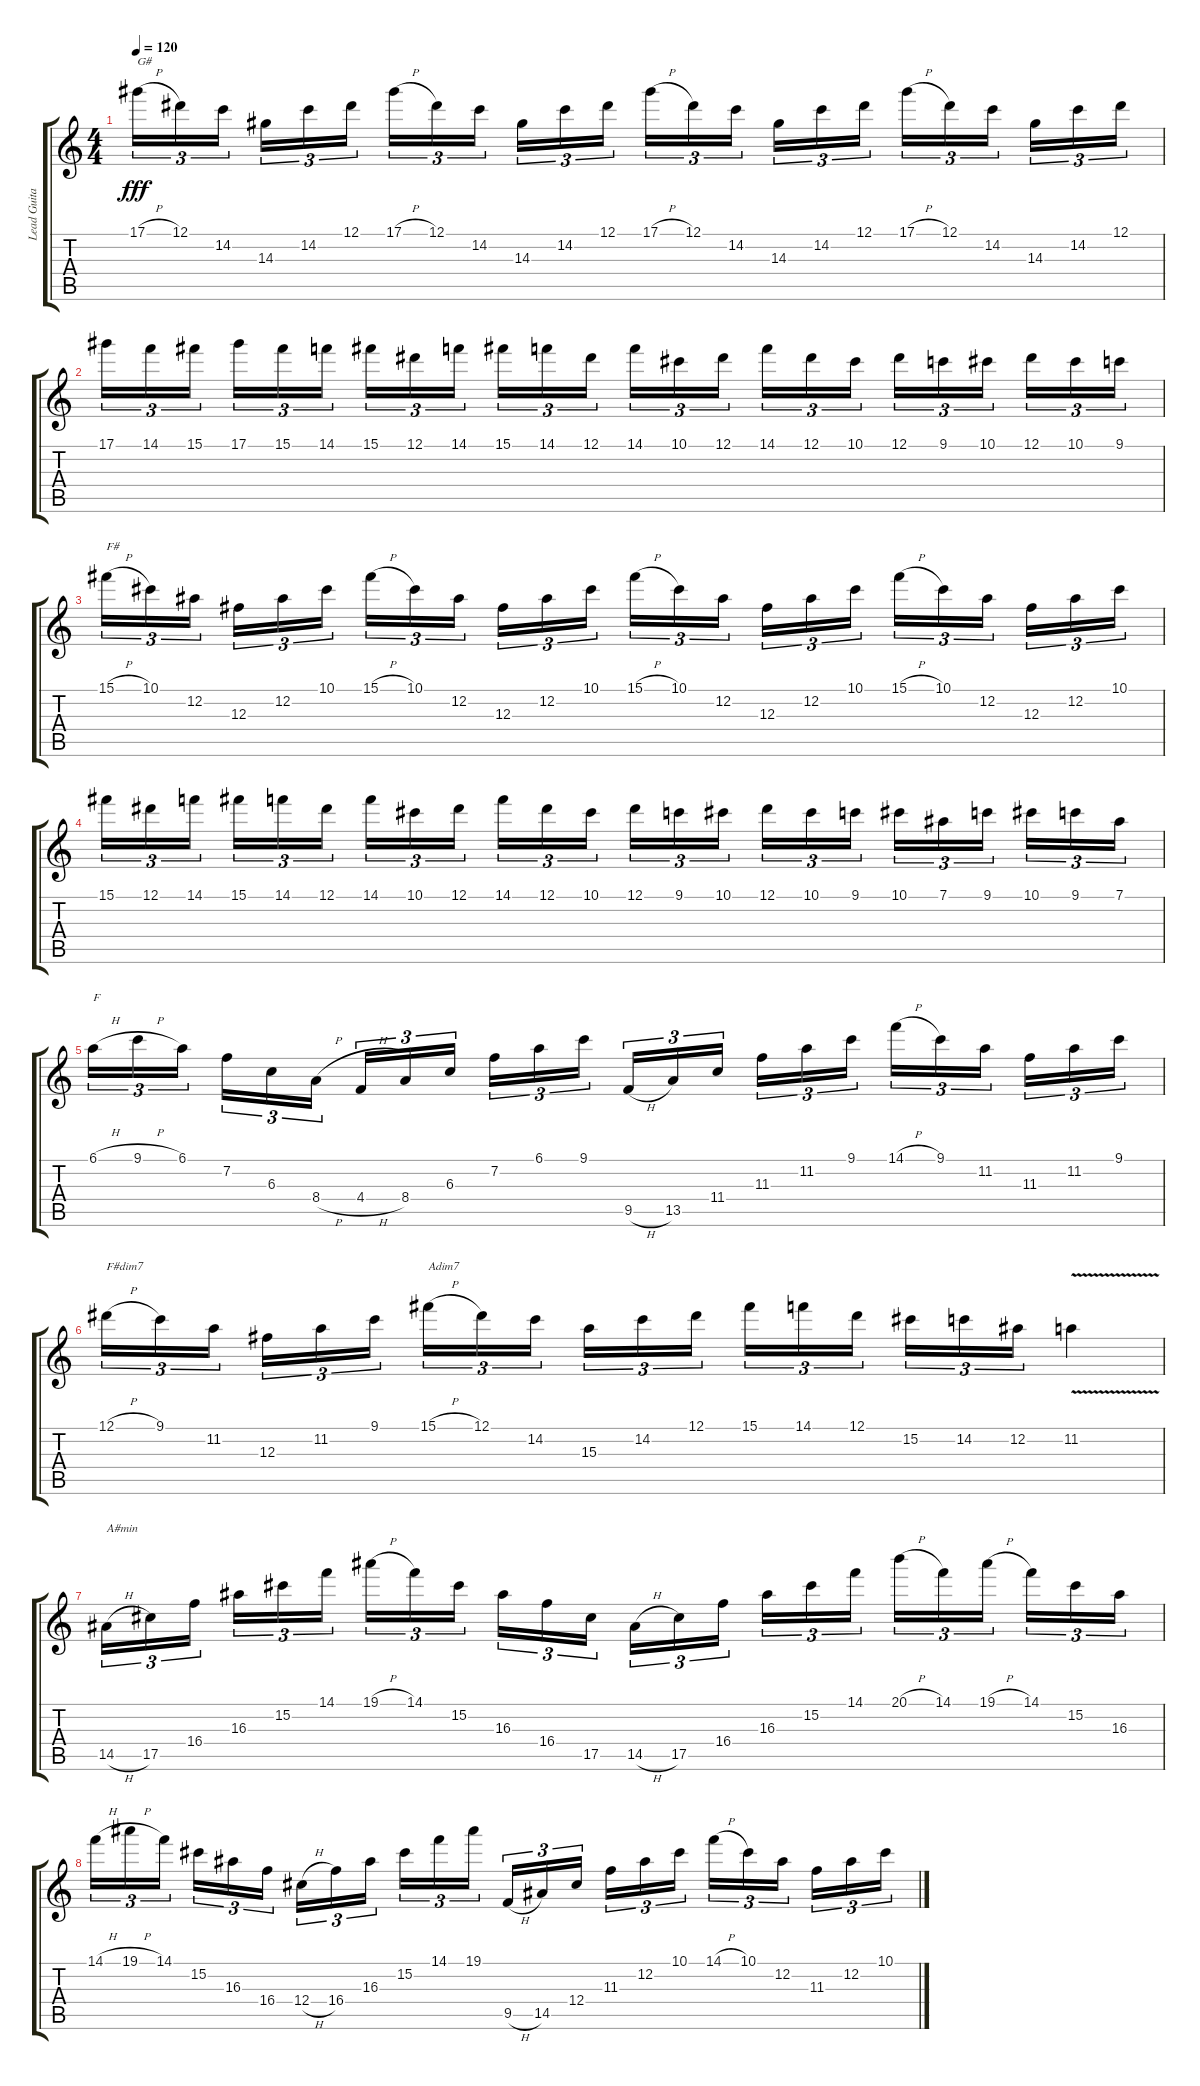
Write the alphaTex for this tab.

\track ("Lead Guitar" "Lead Guita") {instrument overdrivenguitar}
\staff {score tabs}
\tuning (Eb4 Bb3 Gb3 Db3 Ab2 Eb2) {hide}
\ts (4 4)
\tempo 120
\clef g2
\ks c
17.1{h}.16{tu (3 2) txt "G#" dy fff} 12.1.16{tu (3 2)} 14.2.16{tu (3 2) beam splitsecondary} 14.3.16{tu (3 2)} 14.2.16{tu (3 2)} 12.1.16{tu (3 2)} 17.1{h}.16{tu (3 2)} 12.1.16{tu (3 2)} 14.2.16{tu (3 2) beam splitsecondary} 14.3.16{tu (3 2)} 14.2.16{tu (3 2)} 12.1.16{tu (3 2)} 17.1{h}.16{tu (3 2)} 12.1.16{tu (3 2)} 14.2.16{tu (3 2) beam splitsecondary} 14.3.16{tu (3 2)} 14.2.16{tu (3 2)} 12.1.16{tu (3 2)} 17.1{h}.16{tu (3 2)} 12.1.16{tu (3 2)} 14.2.16{tu (3 2) beam splitsecondary} 14.3.16{tu (3 2)} 14.2.16{tu (3 2)} 12.1.16{tu (3 2)} |
17.1.16{tu (3 2)} 14.1.16{tu (3 2)} 15.1.16{tu (3 2) beam splitsecondary} 17.1.16{tu (3 2)} 15.1.16{tu (3 2)} 14.1.16{tu (3 2)} 15.1.16{tu (3 2)} 12.1.16{tu (3 2)} 14.1.16{tu (3 2) beam splitsecondary} 15.1.16{tu (3 2)} 14.1.16{tu (3 2)} 12.1.16{tu (3 2)} 14.1.16{tu (3 2)} 10.1.16{tu (3 2)} 12.1.16{tu (3 2) beam splitsecondary} 14.1.16{tu (3 2)} 12.1.16{tu (3 2)} 10.1.16{tu (3 2)} 12.1.16{tu (3 2)} 9.1.16{tu (3 2)} 10.1.16{tu (3 2) beam splitsecondary} 12.1.16{tu (3 2)} 10.1.16{tu (3 2)} 9.1.16{tu (3 2)} |
15.1{h}.16{tu (3 2) txt "F#"} 10.1.16{tu (3 2)} 12.2.16{tu (3 2) beam splitsecondary} 12.3.16{tu (3 2)} 12.2.16{tu (3 2)} 10.1.16{tu (3 2)} 15.1{h}.16{tu (3 2)} 10.1.16{tu (3 2)} 12.2.16{tu (3 2) beam splitsecondary} 12.3.16{tu (3 2)} 12.2.16{tu (3 2)} 10.1.16{tu (3 2)} 15.1{h}.16{tu (3 2)} 10.1.16{tu (3 2)} 12.2.16{tu (3 2) beam splitsecondary} 12.3.16{tu (3 2)} 12.2.16{tu (3 2)} 10.1.16{tu (3 2)} 15.1{h}.16{tu (3 2)} 10.1.16{tu (3 2)} 12.2.16{tu (3 2) beam splitsecondary} 12.3.16{tu (3 2)} 12.2.16{tu (3 2)} 10.1.16{tu (3 2)} |
15.1.16{tu (3 2)} 12.1.16{tu (3 2)} 14.1.16{tu (3 2) beam splitsecondary} 15.1.16{tu (3 2)} 14.1.16{tu (3 2)} 12.1.16{tu (3 2)} 14.1.16{tu (3 2)} 10.1.16{tu (3 2)} 12.1.16{tu (3 2) beam splitsecondary} 14.1.16{tu (3 2)} 12.1.16{tu (3 2)} 10.1.16{tu (3 2)} 12.1.16{tu (3 2)} 9.1.16{tu (3 2)} 10.1.16{tu (3 2) beam splitsecondary} 12.1.16{tu (3 2)} 10.1.16{tu (3 2)} 9.1.16{tu (3 2)} 10.1.16{tu (3 2)} 7.1.16{tu (3 2)} 9.1.16{tu (3 2) beam splitsecondary} 10.1.16{tu (3 2)} 9.1.16{tu (3 2)} 7.1.16{tu (3 2)} |
6.1{h}.16{tu (3 2) txt "F"} 9.1{h}.16{tu (3 2)} 6.1.16{tu (3 2) beam splitsecondary} 7.2.16{tu (3 2)} 6.3.16{tu (3 2)} 8.4{h}.16{tu (3 2)} 4.4{h}.16{tu (3 2)} 8.4.16{tu (3 2)} 6.3.16{tu (3 2) beam splitsecondary} 7.2.16{tu (3 2)} 6.1.16{tu (3 2)} 9.1.16{tu (3 2)} 9.5{h}.16{tu (3 2)} 13.5.16{tu (3 2)} 11.4.16{tu (3 2) beam splitsecondary} 11.3.16{tu (3 2)} 11.2.16{tu (3 2)} 9.1.16{tu (3 2)} 14.1{h}.16{tu (3 2)} 9.1.16{tu (3 2)} 11.2.16{tu (3 2) beam splitsecondary} 11.3.16{tu (3 2)} 11.2.16{tu (3 2)} 9.1.16{tu (3 2)} |
12.1{h}.16{tu (3 2) txt "F#dim7"} 9.1.16{tu (3 2)} 11.2.16{tu (3 2) beam splitsecondary} 12.3.16{tu (3 2)} 11.2.16{tu (3 2)} 9.1.16{tu (3 2)} 15.1{h}.16{tu (3 2) txt "Adim7"} 12.1.16{tu (3 2)} 14.2.16{tu (3 2) beam splitsecondary} 15.3.16{tu (3 2)} 14.2.16{tu (3 2)} 12.1.16{tu (3 2)} 15.1.16{tu (3 2)} 14.1.16{tu (3 2)} 12.1.16{tu (3 2) beam splitsecondary} 15.2.16{tu (3 2)} 14.2.16{tu (3 2)} 12.2.16{tu (3 2)} 11.2{v}.4 |
14.5{h}.16{tu (3 2) txt "A#min"} 17.5.16{tu (3 2)} 16.4.16{tu (3 2) beam splitsecondary} 16.3.16{tu (3 2)} 15.2.16{tu (3 2)} 14.1.16{tu (3 2)} 19.1{h}.16{tu (3 2)} 14.1.16{tu (3 2)} 15.2.16{tu (3 2) beam splitsecondary} 16.3.16{tu (3 2)} 16.4.16{tu (3 2)} 17.5.16{tu (3 2)} 14.5{h}.16{tu (3 2)} 17.5.16{tu (3 2)} 16.4.16{tu (3 2) beam splitsecondary} 16.3.16{tu (3 2)} 15.2.16{tu (3 2)} 14.1.16{tu (3 2)} 20.1{h}.16{tu (3 2)} 14.1.16{tu (3 2)} 19.1{h}.16{tu (3 2) beam splitsecondary} 14.1.16{tu (3 2)} 15.2.16{tu (3 2)} 16.3.16{tu (3 2)} |
14.1{h}.16{tu (3 2)} 19.1{h}.16{tu (3 2)} 14.1.16{tu (3 2) beam splitsecondary} 15.2.16{tu (3 2)} 16.3.16{tu (3 2)} 16.4.16{tu (3 2)} 12.4{h}.16{tu (3 2)} 16.4.16{tu (3 2)} 16.3.16{tu (3 2) beam splitsecondary} 15.2.16{tu (3 2)} 14.1.16{tu (3 2)} 19.1.16{tu (3 2)} 9.5{h}.16{tu (3 2)} 14.5.16{tu (3 2)} 12.4.16{tu (3 2) beam splitsecondary} 11.3.16{tu (3 2)} 12.2.16{tu (3 2)} 10.1.16{tu (3 2)} 14.1{h}.16{tu (3 2)} 10.1.16{tu (3 2)} 12.2.16{tu (3 2) beam splitsecondary} 11.3.16{tu (3 2)} 12.2.16{tu (3 2)} 10.1.16{tu (3 2)}
